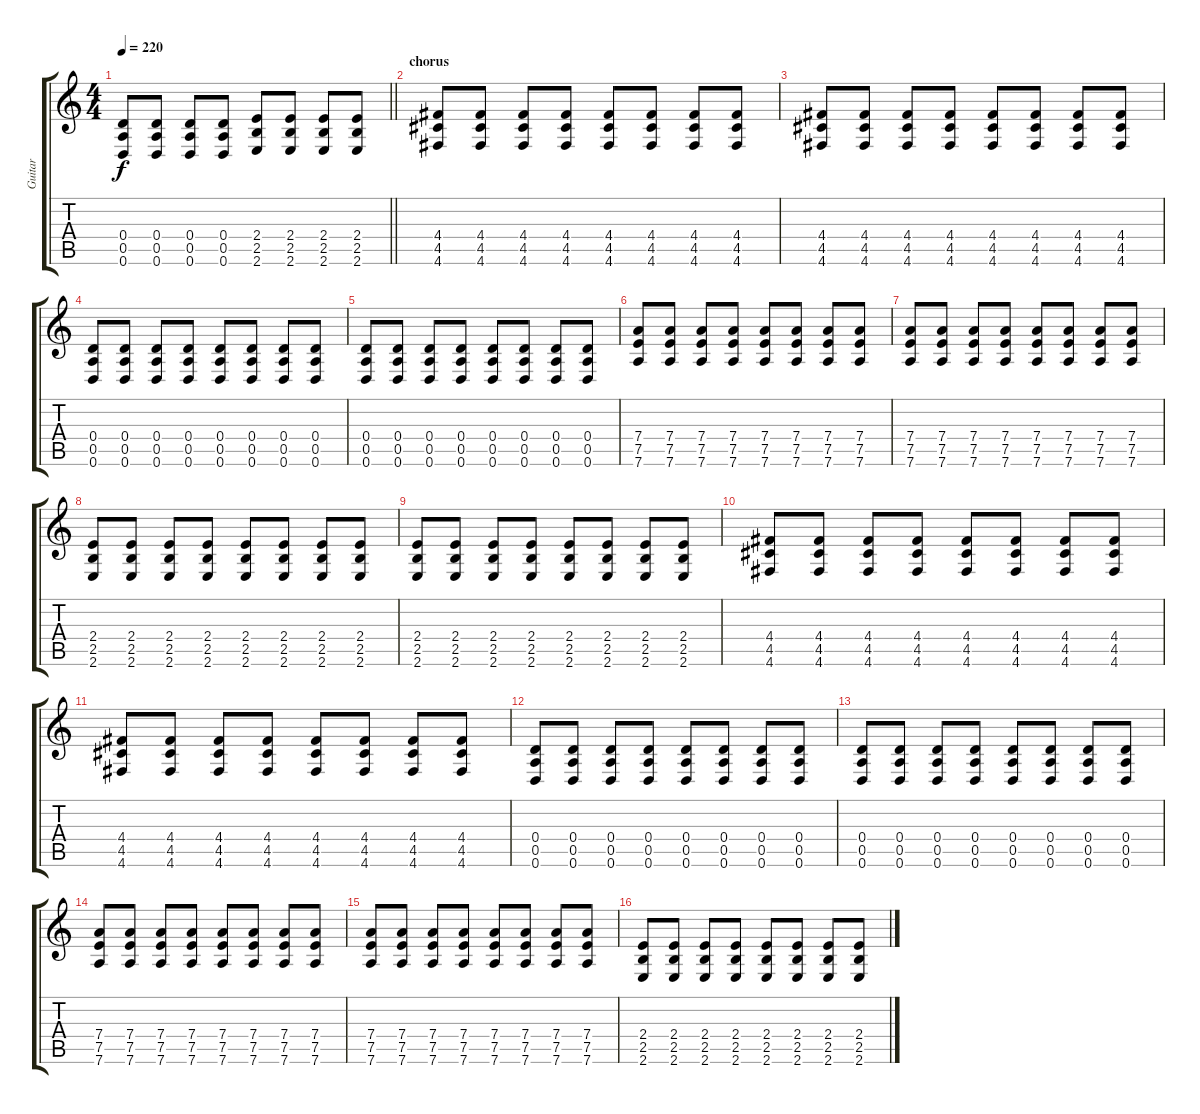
\track ("Guitar" "Guitar") {instrument overdrivenguitar}
\staff {score tabs}
\tuning (E4 B3 G3 D3 A2 D2) {hide}
\ts (4 4)
\tempo 220
\clef g2
\barLineRight lightlight
\ks c
(0.4 0.5 0.6).8{dy f} (0.4 0.5 0.6).8 (0.4 0.5 0.6).8 (0.4 0.5 0.6).8 (2.4 2.5 2.6).8 (2.4 2.5 2.6).8 (2.4 2.5 2.6).8 (2.4 2.5 2.6).8 |
\section ("" "chorus")
(4.4 4.5 4.6).8 (4.4 4.5 4.6).8 (4.4 4.5 4.6).8 (4.4 4.5 4.6).8 (4.4 4.5 4.6).8 (4.4 4.5 4.6).8 (4.4 4.5 4.6).8 (4.4 4.5 4.6).8 |
(4.4 4.5 4.6).8 (4.4 4.5 4.6).8 (4.4 4.5 4.6).8 (4.4 4.5 4.6).8 (4.4 4.5 4.6).8 (4.4 4.5 4.6).8 (4.4 4.5 4.6).8 (4.4 4.5 4.6).8 |
(0.4 0.5 0.6).8 (0.4 0.5 0.6).8 (0.4 0.5 0.6).8 (0.4 0.5 0.6).8 (0.4 0.5 0.6).8 (0.4 0.5 0.6).8 (0.4 0.5 0.6).8 (0.4 0.5 0.6).8 |
(0.4 0.5 0.6).8 (0.4 0.5 0.6).8 (0.4 0.5 0.6).8 (0.4 0.5 0.6).8 (0.4 0.5 0.6).8 (0.4 0.5 0.6).8 (0.4 0.5 0.6).8 (0.4 0.5 0.6).8 |
(7.4 7.5 7.6).8 (7.4 7.5 7.6).8 (7.4 7.5 7.6).8 (7.4 7.5 7.6).8 (7.4 7.5 7.6).8 (7.4 7.5 7.6).8 (7.4 7.5 7.6).8 (7.4 7.5 7.6).8 |
(7.4 7.5 7.6).8 (7.4 7.5 7.6).8 (7.4 7.5 7.6).8 (7.4 7.5 7.6).8 (7.4 7.5 7.6).8 (7.4 7.5 7.6).8 (7.4 7.5 7.6).8 (7.4 7.5 7.6).8 |
(2.4 2.5 2.6).8 (2.4 2.5 2.6).8 (2.4 2.5 2.6).8 (2.4 2.5 2.6).8 (2.4 2.5 2.6).8 (2.4 2.5 2.6).8 (2.4 2.5 2.6).8 (2.4 2.5 2.6).8 |
(2.4 2.5 2.6).8 (2.4 2.5 2.6).8 (2.4 2.5 2.6).8 (2.4 2.5 2.6).8 (2.4 2.5 2.6).8 (2.4 2.5 2.6).8 (2.4 2.5 2.6).8 (2.4 2.5 2.6).8 |
(4.4 4.5 4.6).8 (4.4 4.5 4.6).8 (4.4 4.5 4.6).8 (4.4 4.5 4.6).8 (4.4 4.5 4.6).8 (4.4 4.5 4.6).8 (4.4 4.5 4.6).8 (4.4 4.5 4.6).8 |
(4.4 4.5 4.6).8 (4.4 4.5 4.6).8 (4.4 4.5 4.6).8 (4.4 4.5 4.6).8 (4.4 4.5 4.6).8 (4.4 4.5 4.6).8 (4.4 4.5 4.6).8 (4.4 4.5 4.6).8 |
(0.4 0.5 0.6).8 (0.4 0.5 0.6).8 (0.4 0.5 0.6).8 (0.4 0.5 0.6).8 (0.4 0.5 0.6).8 (0.4 0.5 0.6).8 (0.4 0.5 0.6).8 (0.4 0.5 0.6).8 |
(0.4 0.5 0.6).8 (0.4 0.5 0.6).8 (0.4 0.5 0.6).8 (0.4 0.5 0.6).8 (0.4 0.5 0.6).8 (0.4 0.5 0.6).8 (0.4 0.5 0.6).8 (0.4 0.5 0.6).8 |
(7.4 7.5 7.6).8 (7.4 7.5 7.6).8 (7.4 7.5 7.6).8 (7.4 7.5 7.6).8 (7.4 7.5 7.6).8 (7.4 7.5 7.6).8 (7.4 7.5 7.6).8 (7.4 7.5 7.6).8 |
(7.4 7.5 7.6).8 (7.4 7.5 7.6).8 (7.4 7.5 7.6).8 (7.4 7.5 7.6).8 (7.4 7.5 7.6).8 (7.4 7.5 7.6).8 (7.4 7.5 7.6).8 (7.4 7.5 7.6).8 |
(2.4 2.5 2.6).8 (2.4 2.5 2.6).8 (2.4 2.5 2.6).8 (2.4 2.5 2.6).8 (2.4 2.5 2.6).8 (2.4 2.5 2.6).8 (2.4 2.5 2.6).8 (2.4 2.5 2.6).8
